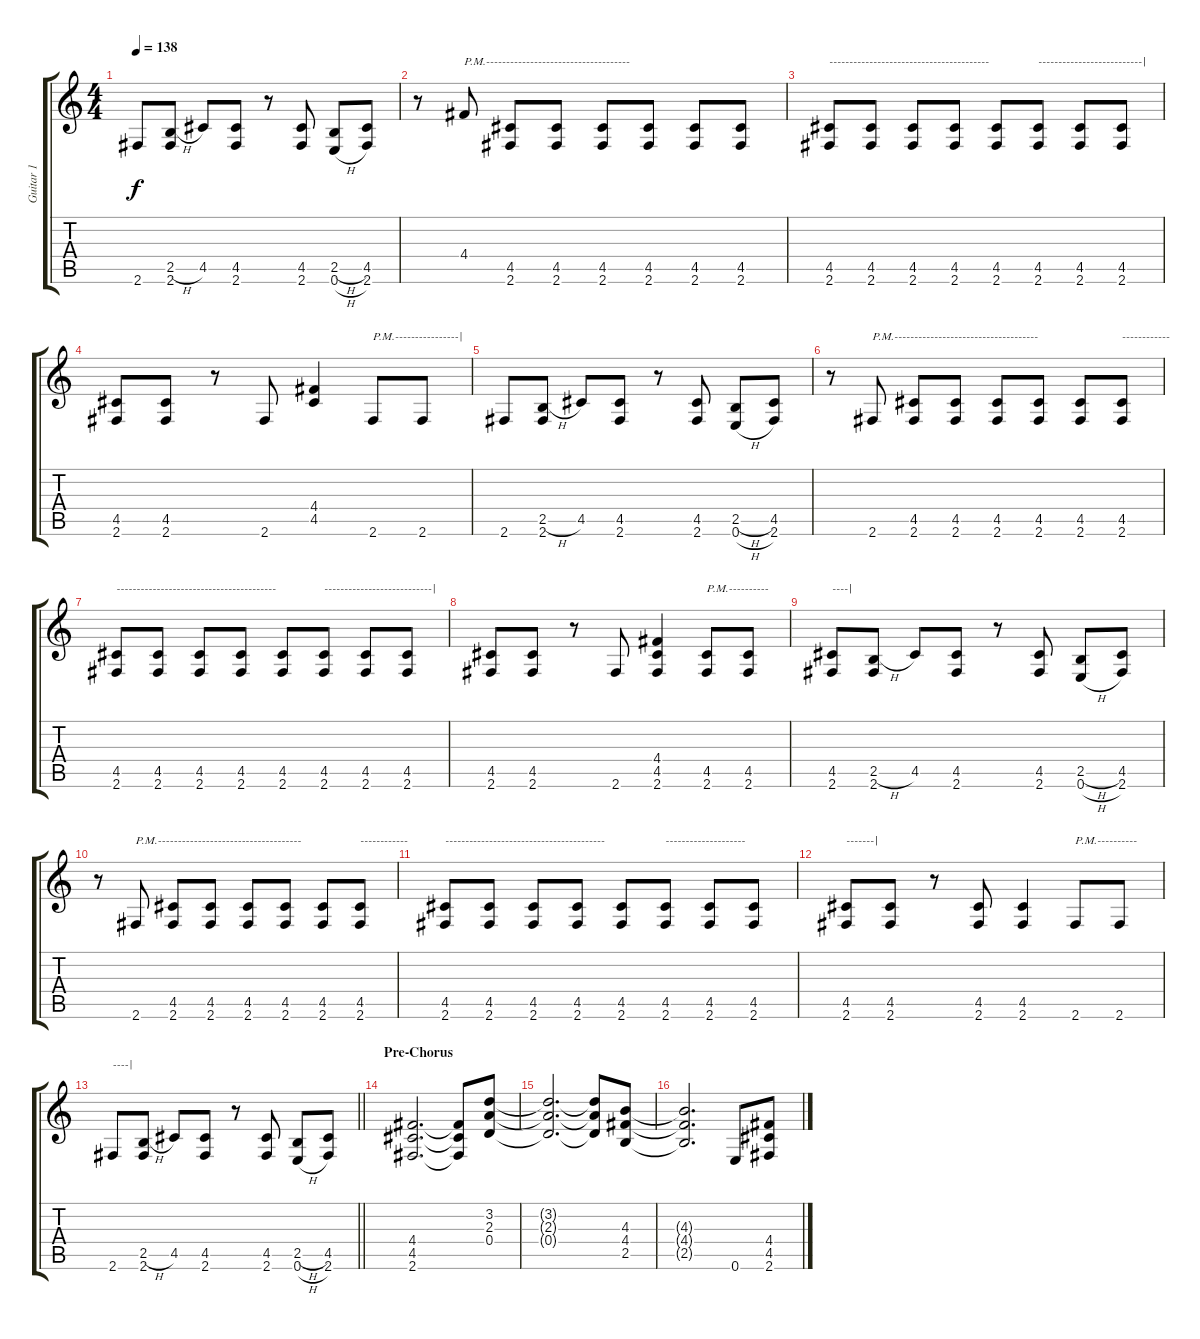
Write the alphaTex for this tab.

\track ("Guitar 1" "Guitar 1") {instrument overdrivenguitar}
\staff {score tabs}
\tuning (E4 B3 G3 D3 A2 E2) {hide}
\ts (4 4)
\tempo 138
\clef g2
\ks c
2.6.8{dy f} (2.5{h} 2.6).8 4.5.8 (4.5 2.6).8 r.8 (4.5 2.6).8 (2.5{h} 0.6{h}).8 (4.5 2.6).8 |
r.8 4.4.8{txt "P.M.------------------------------------"} (4.5 2.6).8 (4.5 2.6).8 (4.5 2.6).8 (4.5 2.6).8 (4.5 2.6).8 (4.5 2.6).8 |
(4.5 2.6).8{txt "----------------------------------------"} (4.5 2.6).8 (4.5 2.6).8 (4.5 2.6).8 (4.5 2.6).8 (4.5 2.6).8{txt "--------------------------|"} (4.5 2.6).8 (4.5 2.6).8 |
(4.5 2.6).8 (4.5 2.6).8 r.8 2.6.8 (4.4 4.5).4 2.6.8{txt "P.M.----------------|"} 2.6.8 |
2.6.8 (2.5{h} 2.6).8 4.5.8 (4.5 2.6).8 r.8 (4.5 2.6).8 (2.5{h} 0.6{h}).8 (4.5 2.6).8 |
r.8 2.6.8{txt "P.M.------------------------------------"} (4.5 2.6).8 (4.5 2.6).8 (4.5 2.6).8 (4.5 2.6).8 (4.5 2.6).8 (4.5 2.6).8{txt "------------"} |
(4.5 2.6).8{txt "----------------------------------------"} (4.5 2.6).8 (4.5 2.6).8 (4.5 2.6).8 (4.5 2.6).8 (4.5 2.6).8{txt "---------------------------|"} (4.5 2.6).8 (4.5 2.6).8 |
(4.5 2.6).8 (4.5 2.6).8 r.8 2.6.8 (4.4 4.5 2.6).4 (4.5 2.6).8{txt "P.M.----------"} (4.5 2.6).8 |
(4.5 2.6).8{txt "----|"} (2.5{h} 2.6).8 4.5.8 (4.5 2.6).8 r.8 (4.5 2.6).8 (2.5{h} 0.6{h}).8 (4.5 2.6).8 |
r.8 2.6.8{txt "P.M.------------------------------------"} (4.5 2.6).8 (4.5 2.6).8 (4.5 2.6).8 (4.5 2.6).8 (4.5 2.6).8 (4.5 2.6).8{txt "------------"} |
(4.5 2.6).8{txt "----------------------------------------"} (4.5 2.6).8 (4.5 2.6).8 (4.5 2.6).8 (4.5 2.6).8 (4.5 2.6).8{txt "--------------------"} (4.5 2.6).8 (4.5 2.6).8 |
(4.5 2.6).8{txt "-------|"} (4.5 2.6).8 r.8 (4.5 2.6).8 (4.5 2.6).4 2.6.8{txt "P.M.----------"} 2.6.8 |
\barLineRight lightlight
2.6.8{txt "----|"} (2.5{h} 2.6).8 4.5.8 (4.5 2.6).8 r.8 (4.5 2.6).8 (2.5{h} 0.6{h}).8 (4.5 2.6).8 |
\section ("" "Pre-Chorus")
(4.4 4.5 2.6).2{d} (4.4{t} 4.5{t} 2.6{t}).8 (3.2 2.3 0.4).8 |
(3.2{t} 2.3{t} 0.4{t}).2{d} (3.2{t} 2.3{t} 0.4{t}).8 (4.3 4.4 2.5).8 |
(4.3{t} 4.4{t} 2.5{t}).2{d} 0.6.8 (4.4 4.5 2.6).8
